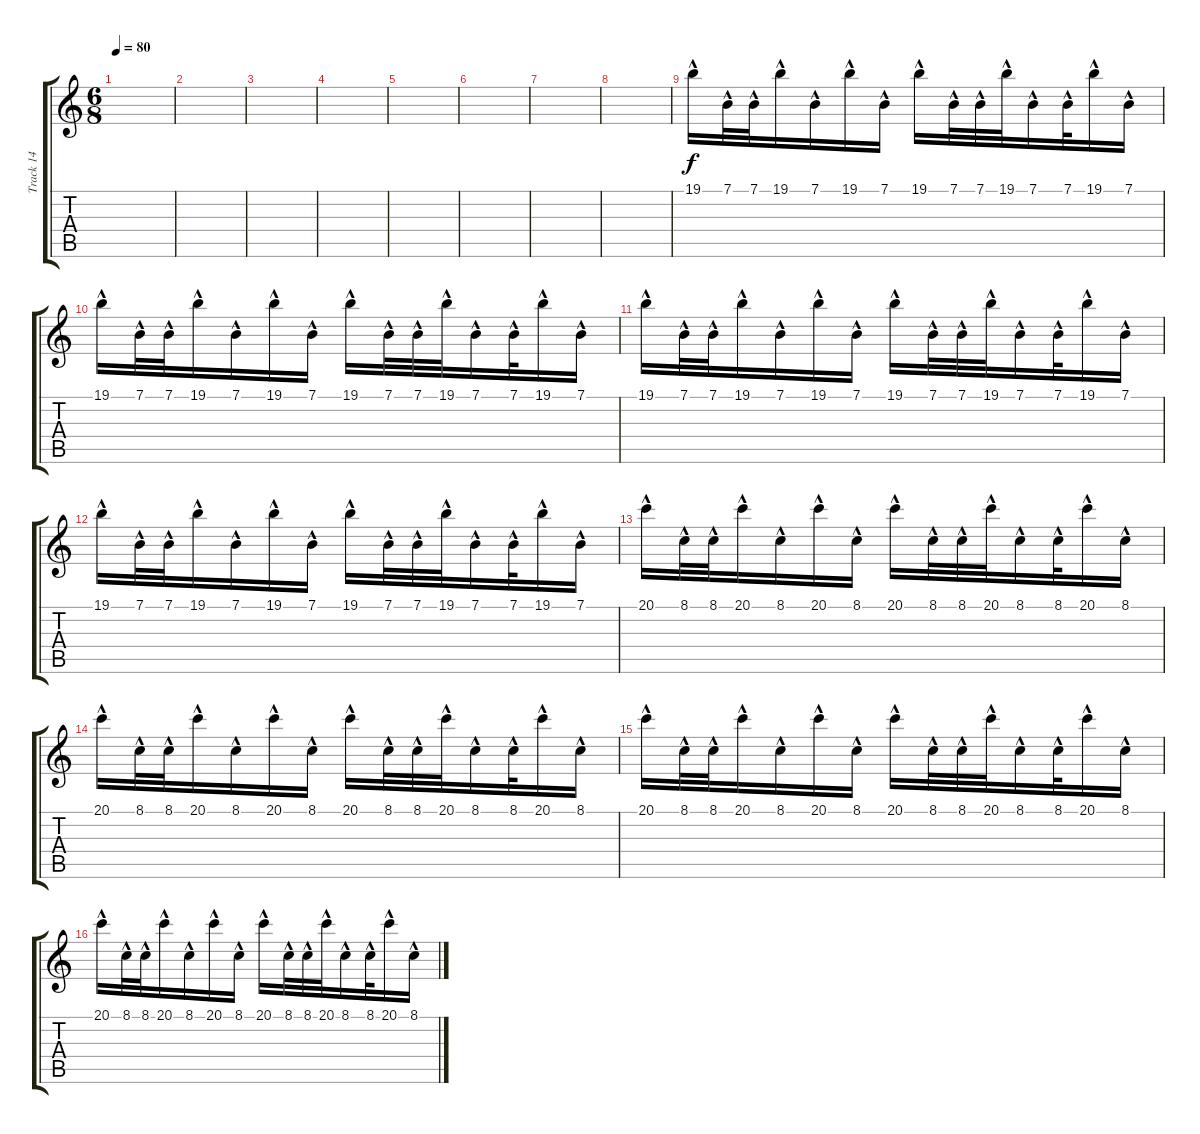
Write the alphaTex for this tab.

\track ("Track 14" "Track 14") {instrument marimba}
\staff {score tabs}
\tuning (E4 B3 G3 D3 A2 E2) {hide}
\ts (6 8)
\tempo 80
\clef g2
\ks c
|
|
|
|
|
|
|
|
19.1{hac}.16 7.1{hac}.32 7.1{hac}.32 19.1{hac}.16 7.1{hac}.16 19.1{hac}.16 7.1{hac}.16 19.1{hac}.16 7.1{hac}.32 7.1{hac}.32 19.1{hac}.32 7.1{hac}.16 7.1{hac}.32 19.1{hac}.16 7.1{hac}.16 |
19.1{hac}.16 7.1{hac}.32 7.1{hac}.32 19.1{hac}.16 7.1{hac}.16 19.1{hac}.16 7.1{hac}.16 19.1{hac}.16 7.1{hac}.32 7.1{hac}.32 19.1{hac}.32 7.1{hac}.16 7.1{hac}.32 19.1{hac}.16 7.1{hac}.16 |
19.1{hac}.16 7.1{hac}.32 7.1{hac}.32 19.1{hac}.16 7.1{hac}.16 19.1{hac}.16 7.1{hac}.16 19.1{hac}.16 7.1{hac}.32 7.1{hac}.32 19.1{hac}.32 7.1{hac}.16 7.1{hac}.32 19.1{hac}.16 7.1{hac}.16 |
19.1{hac}.16 7.1{hac}.32 7.1{hac}.32 19.1{hac}.16 7.1{hac}.16 19.1{hac}.16 7.1{hac}.16 19.1{hac}.16 7.1{hac}.32 7.1{hac}.32 19.1{hac}.32 7.1{hac}.16 7.1{hac}.32 19.1{hac}.16 7.1{hac}.16 |
20.1{hac}.16 8.1{hac}.32 8.1{hac}.32 20.1{hac}.16 8.1{hac}.16 20.1{hac}.16 8.1{hac}.16 20.1{hac}.16 8.1{hac}.32 8.1{hac}.32 20.1{hac}.32 8.1{hac}.16 8.1{hac}.32 20.1{hac}.16 8.1{hac}.16 |
20.1{hac}.16 8.1{hac}.32 8.1{hac}.32 20.1{hac}.16 8.1{hac}.16 20.1{hac}.16 8.1{hac}.16 20.1{hac}.16 8.1{hac}.32 8.1{hac}.32 20.1{hac}.32 8.1{hac}.16 8.1{hac}.32 20.1{hac}.16 8.1{hac}.16 |
20.1{hac}.16 8.1{hac}.32 8.1{hac}.32 20.1{hac}.16 8.1{hac}.16 20.1{hac}.16 8.1{hac}.16 20.1{hac}.16 8.1{hac}.32 8.1{hac}.32 20.1{hac}.32 8.1{hac}.16 8.1{hac}.32 20.1{hac}.16 8.1{hac}.16 |
20.1{hac}.16 8.1{hac}.32 8.1{hac}.32 20.1{hac}.16 8.1{hac}.16 20.1{hac}.16 8.1{hac}.16 20.1{hac}.16 8.1{hac}.32 8.1{hac}.32 20.1{hac}.32 8.1{hac}.16 8.1{hac}.32 20.1{hac}.16 8.1{hac}.16
